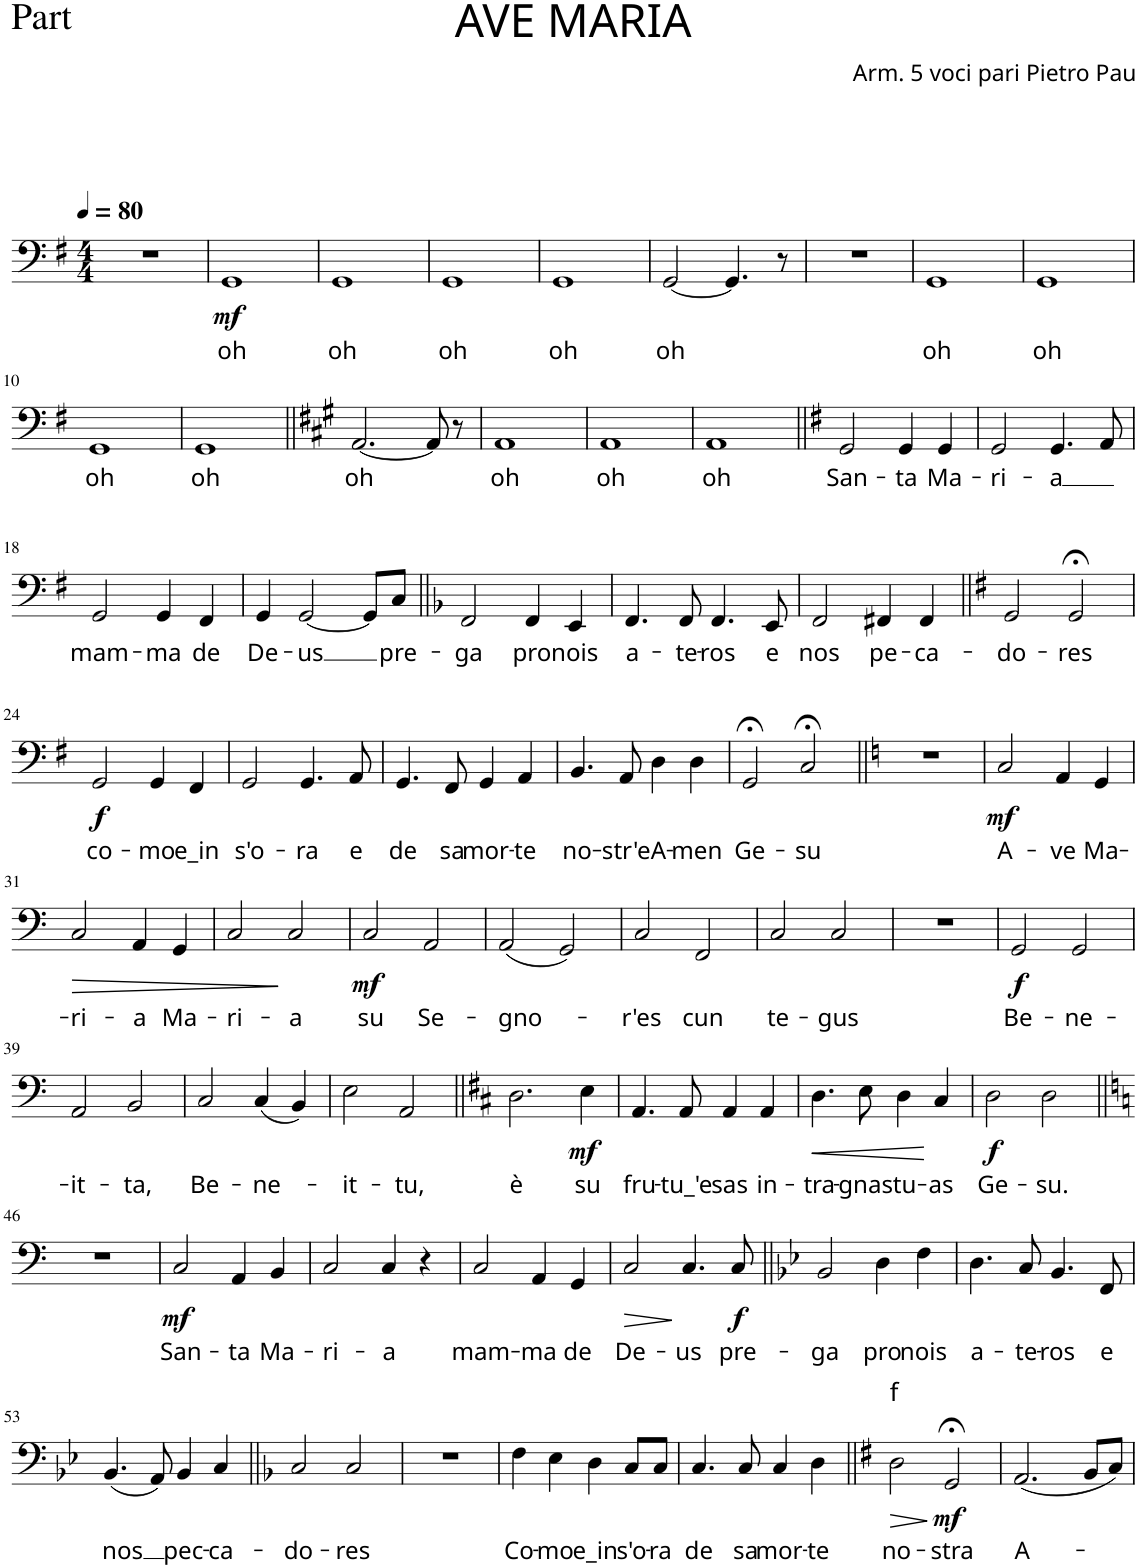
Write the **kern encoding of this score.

**kern	**text	**dynam
*part1	*part1	*part1
*staff1	*staff1	*staff1
*I"Bassi	*	*
*I'B.	*	*
*clefF4	*	*
*k[f#]	*	*
*M4/4	*	*
*MM80	*	*
=1	=1	=1
1r	.	.
=2	=2	=2
!	!LO:LY:b	!LO:DY:b
1GG	oh	mf
=3	=3	=3
!	!LO:LY:b	!
1GG	oh	.
=4	=4	=4
!	!LO:LY:b	!
1GG	oh	.
=5	=5	=5
!	!LO:LY:b	!
1GG	oh	.
=6	=6	=6
!	!LO:LY:b	!
[2GG/	oh	.
4.GG/]	.	.
8r	.	.
=7	=7	=7
1r	.	.
=8	=8	=8
!	!LO:LY:b	!
1GG	oh	.
=9	=9	=9
!	!LO:LY:b	!
1GG	oh	.
!!LO:LB:g=z
=10	=10	=10
!	!LO:LY:b	!
1GG	oh	.
=11	=11	=11
!	!LO:LY:b	!
1GG	oh	.
=12||	=12||	=12||
*k[f#c#g#]	*	*
!	!LO:LY:b	!
[2.AA/	oh	.
8AA/]	.	.
8r	.	.
=13	=13	=13
!	!LO:LY:b	!
1AA	oh	.
=14	=14	=14
!	!LO:LY:b	!
1AA	oh	.
=15	=15	=15
!	!LO:LY:b	!
1AA	oh	.
=16||	=16||	=16||
*k[f#]	*	*
!	!LO:LY:b	!
2GG/	San-	.
!	!LO:LY:b	!
4GG/	-ta	.
!	!LO:LY:b	!
4GG/	Ma-	.
=17	=17	=17
!	!LO:LY:b	!
2GG/	-ri-	.
!	!LO:LY:b	!
4.GG/	-a	.
8AA/	.	.
!!LO:LB:g=z
=18	=18	=18
!	!LO:LY:b	!
2GG/	mam-	.
!	!LO:LY:b	!
4GG/	-ma	.
!	!LO:LY:b	!
4FF#/	de	.
=19	=19	=19
!	!LO:LY:b	!
4GG/	De-	.
!	!LO:LY:b	!
[2GG/	-us	.
8GG/L]	.	.
!	!LO:LY:b	!
8C/J	pre-	.
=20||	=20||	=20||
*k[b-]	*	*
!	!LO:LY:b	!
2FF/	-ga	.
!	!LO:LY:b	!
4FF/	pro	.
!	!LO:LY:b	!
4EE/	nois	.
=21	=21	=21
!	!LO:LY:b	!
4.FF/	a-	.
!	!LO:LY:b	!
8FF/	-te-	.
!	!LO:LY:b	!
4.FF/	-ros	.
!	!LO:LY:b	!
8EE/	e	.
=22	=22	=22
!	!LO:LY:b	!
2FF/	nos	.
!	!LO:LY:b	!
4FF#X/	pe-	.
!	!LO:LY:b	!
4FF#/	-ca-	.
=23||	=23||	=23||
*k[f#]	*	*
!	!LO:LY:b	!
2GG/	-do-	.
!	!LO:LY:b	!
2GG;</	-res	.
!!LO:LB:g=z
=24	=24	=24
!	!LO:LY:b	!LO:DY:b
2GG/	co-	f
!	!LO:LY:b	!
4GG/	-mo	.
!	!LO:LY:b	!
4FF#/	e_in	.
=25	=25	=25
!	!LO:LY:b	!
2GG/	s'o-	.
!	!LO:LY:b	!
4.GG/	-ra	.
!	!LO:LY:b	!
8AA/	e	.
=26	=26	=26
!	!LO:LY:b	!
4.GG/	de	.
!	!LO:LY:b	!
8FF#/	sa	.
!	!LO:LY:b	!
4GG/	mor-	.
!	!LO:LY:b	!
4AA/	-te	.
=27	=27	=27
!	!LO:LY:b	!
4.BB/	no-	.
!	!LO:LY:b	!
8AA/	-str'e	.
!	!LO:LY:b	!
4D\	A-	.
!	!LO:LY:b	!
4D\	-men	.
=28	=28	=28
!	!LO:LY:b	!
2GG;</	Ge-	.
!	!LO:LY:b	!
2C;</	-su	.
=29||	=29||	=29||
*k[]	*	*
1r	.	.
=30	=30	=30
!	!LO:LY:b	!LO:DY:b
2C/	A-	mf
!	!LO:LY:b	!
4AA/	-ve	.
!	!LO:LY:b	!
4GG/	Ma-	.
!!LO:LB:g=z
=31	=31	=31
!	!LO:LY:b	!LO:HP:b
2C/	-ri-	>
!	!LO:LY:b	!
4AA/	-a	.
!	!LO:LY:b	!
4GG/	Ma-	.
=32	=32	=32
!	!LO:LY:b	!
2C/	-ri-	.
!	!LO:LY:b	!
2C/	-a	]
=33	=33	=33
!	!LO:LY:b	!LO:DY:b
2C/	su	mf
!	!LO:LY:b	!
2AA/	Se-	.
=34	=34	=34
!	!LO:LY:b	!
(2AA/	-gno-	.
2GG/)	.	.
=35	=35	=35
!	!LO:LY:b	!
2C/	-r'es	.
!	!LO:LY:b	!
2FF/	cun	.
=36	=36	=36
!	!LO:LY:b	!
2C/	te-	.
!	!LO:LY:b	!
2C/	-gus	.
=37	=37	=37
1r	.	.
=38	=38	=38
!	!LO:LY:b	!LO:DY:b
2GG/	Be-	f
!	!LO:LY:b	!
2GG/	-ne-	.
!!LO:LB:g=z
=39	=39	=39
!	!LO:LY:b	!
2AA/	-it-	.
!	!LO:LY:b	!
2BB/	-ta,	.
=40	=40	=40
!	!LO:LY:b	!
2C/	Be-	.
!	!LO:LY:b	!
(4C/	-ne-	.
4BB/)	.	.
=41	=41	=41
!	!LO:LY:b	!
2E\	-it-	.
!	!LO:LY:b	!
2AA/	-tu,	.
=42||	=42||	=42||
*k[f#c#]	*	*
!	!LO:LY:b	!
2.D\	è	.
!	!LO:LY:b	!LO:DY:b
4E\	su	mf
=43	=43	=43
!	!LO:LY:b	!
4.AA/	fru-	.
!	!LO:LY:b	!
8AA/	-tu_'e	.
!	!LO:LY:b	!
4AA/	sas	.
!	!LO:LY:b	!
4AA/	in-	.
=44	=44	=44
!	!LO:LY:b	!LO:HP:b
4.D\	-tra-	<
!	!LO:LY:b	!
8E\	-gnas	.
!	!LO:LY:b	!
4D\	tu-	.
!	!LO:LY:b	!
4C#/	-as	[
=45	=45	=45
!	!LO:LY:b	!LO:DY:b
2D\	Ge-	f
!	!LO:LY:b	!
2D\	-su.	.
!!LO:LB:g=z
=46||	=46||	=46||
*k[]	*	*
1r	.	.
=47	=47	=47
!	!LO:LY:b	!LO:DY:b
2C/	San-	mf
!	!LO:LY:b	!
4AA/	-ta	.
!	!LO:LY:b	!
4BB/	Ma-	.
=48	=48	=48
!	!LO:LY:b	!
2C/	-ri-	.
!	!LO:LY:b	!
4C/	-a	.
4r	.	.
=49	=49	=49
!	!LO:LY:b	!
2C/	mam-	.
!	!LO:LY:b	!
4AA/	-ma	.
!	!LO:LY:b	!
4GG/	de	.
=50	=50	=50
!	!LO:LY:b	!LO:HP:b
2C/	De-	>
!	!LO:LY:b	!
4.C/	-us	]
!	!LO:LY:b	!LO:DY:b
8C/	pre-	f
=51||	=51||	=51||
*k[b-e-]	*	*
!	!LO:LY:b	!
2BB-/	-ga	.
!	!LO:LY:b	!
4D\	pro	.
!	!LO:LY:b	!
4F\	nois	.
=52	=52	=52
!	!LO:LY:b	!
4.D\	a-	.
!	!LO:LY:b	!
8C/	-te-	.
!	!LO:LY:b	!
4.BB-/	-ros	.
!	!LO:LY:b	!
8FF/	e	.
!!LO:LB:g=z
=53	=53	=53
!	!LO:LY:b	!
(4.BB-/	nos	.
8AA/)	.	.
!	!LO:LY:b	!
4BB-/	pec-	.
!	!LO:LY:b	!
4C/	-ca-	.
=54||	=54||	=54||
*k[b-]	*	*
!	!LO:LY:b	!
2C/	-do-	.
!	!LO:LY:b	!
2C/	-res	.
=55	=55	=55
1r	.	.
=56	=56	=56
!	!LO:LY:b	!
4F\	Co-	.
!	!LO:LY:b	!
4E\	-mo	.
!	!LO:LY:b	!
4D\	e_in	.
!	!LO:LY:b	!
8C/L	s'o-	.
!	!LO:LY:b	!
8C/J	-ra	.
=57	=57	=57
!	!LO:LY:b	!
4.C/	de	.
!	!LO:LY:b	!
8C/	sa	.
!	!LO:LY:b	!
4C/	mor-	.
!	!LO:LY:b	!
4D\	-te	.
=58||	=58||	=58||
*k[f#]	*	*
!LO:TX:a:t=f	!	!
!	!LO:LY:b	!LO:HP:b
2D\	no-	>
!	!LO:LY:b	!LO:DY:n=1:b
2GG;</	-stra	] mf
=59	=59	=59
!	!LO:LY:b	!
(2.AA/	A-	.
8BB/L	.	.
8C/J)	.	.
=	=	=
*-	*-	*-
